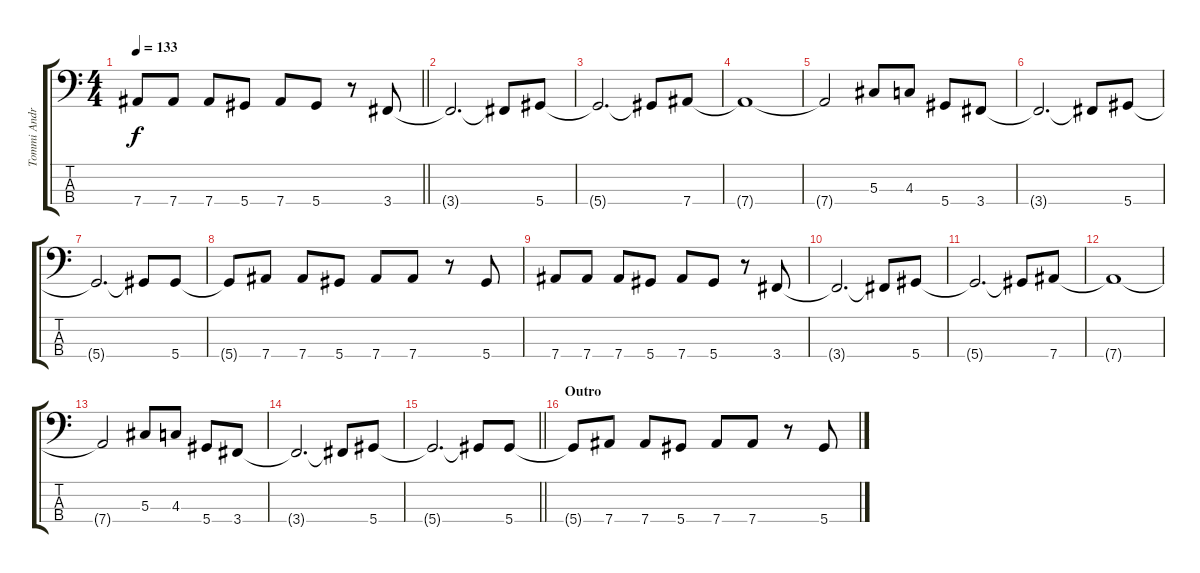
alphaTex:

\track ("Tommi Andrews (Bass)" "Tommi Andr") {instrument electricbassfinger}
\staff {score tabs}
\tuning (Gb2 Db2 Ab1 Eb1) {hide}
\ts (4 4)
\tempo 133
\clef f4
\barLineRight lightlight
\ks c
7.4.8{dy f} 7.4.8 7.4.8 5.4.8 7.4.8 5.4.8 r.8 3.4.8 |
3.4{t}.2{d} 3.4{t}.8 5.4.8 |
5.4{t}.2{d} 5.4{t}.8 7.4.8 |
7.4{t}.1 |
7.4{t}.2 5.3.8 4.3.8 5.4.8 3.4.8 |
3.4{t}.2{d} 3.4{t}.8 5.4.8 |
5.4{t}.2{d} 5.4{t}.8 5.4.8 |
5.4{t}.8 7.4.8 7.4.8 5.4.8 7.4.8 7.4.8 r.8 5.4.8 |
7.4.8 7.4.8 7.4.8 5.4.8 7.4.8 5.4.8 r.8 3.4.8 |
3.4{t}.2{d} 3.4{t}.8 5.4.8 |
5.4{t}.2{d} 5.4{t}.8 7.4.8 |
7.4{t}.1 |
7.4{t}.2 5.3.8 4.3.8 5.4.8 3.4.8 |
3.4{t}.2{d} 3.4{t}.8 5.4.8 |
\barLineRight lightlight
5.4{t}.2{d} 5.4{t}.8 5.4.8 |
\section ("" "Outro")
5.4{t}.8 7.4.8 7.4.8 5.4.8 7.4.8 7.4.8 r.8 5.4.8
